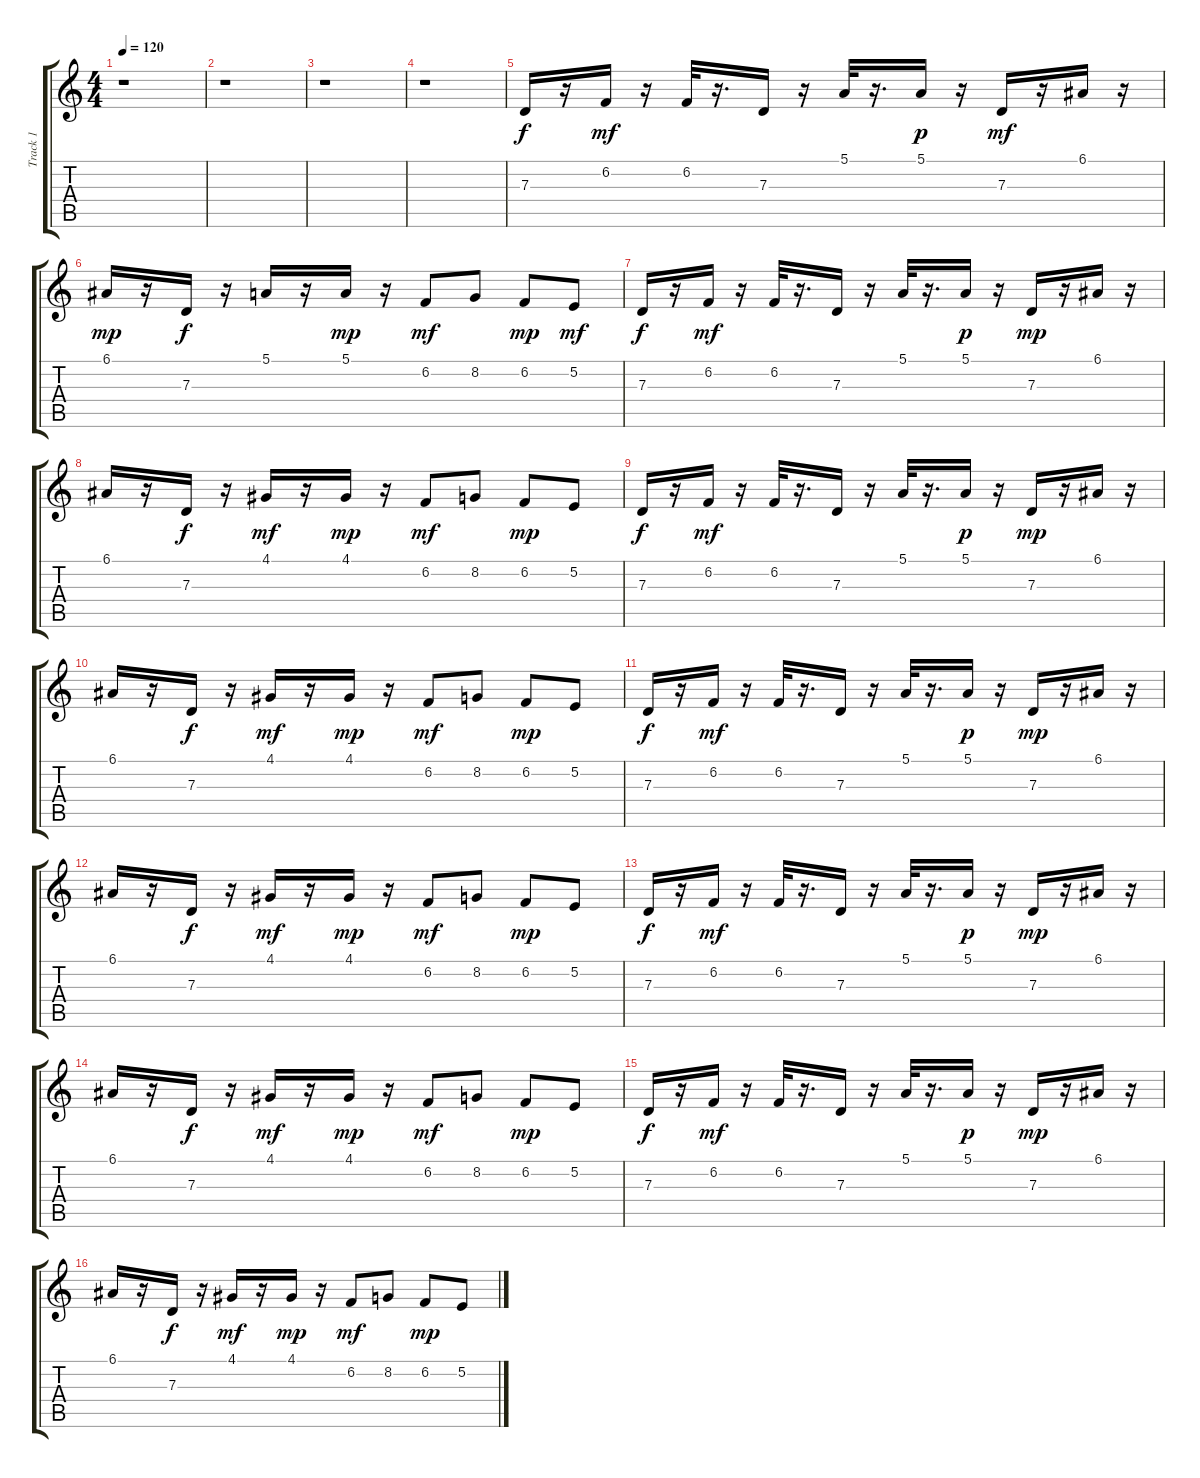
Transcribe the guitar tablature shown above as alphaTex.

\track ("Track 1" "Track 1") {instrument harpsichord}
\staff {score tabs}
\tuning (E4 B3 G3 D3 A2 E2) {hide}
\ts (4 4)
\tempo 120
\clef g2
\ks c
r.1{dy mp} |
r.1 |
r.1 |
r.1 |
7.3.16{dy f instrument marimba} r.16 6.2.16{dy mf} r.16 6.2.32 r.16{d} 7.3.16 r.16 5.1.32 r.16{d} 5.1.16{dy p} r.16 7.3.16{dy mf} r.16 6.1.16 r.16 |
6.1.16{dy mp} r.16 7.3.16{dy f} r.16 5.1.16 r.16 5.1.16{dy mp} r.16 6.2.8{dy mf} 8.2.8 6.2.8{dy mp} 5.2.8{dy mf} |
7.3.16{dy f} r.16 6.2.16{dy mf} r.16 6.2.32 r.16{d} 7.3.16 r.16 5.1.32 r.16{d} 5.1.16{dy p} r.16 7.3.16{dy mp} r.16 6.1.16 r.16 |
6.1.16 r.16 7.3.16{dy f} r.16 4.1.16{dy mf} r.16 4.1.16{dy mp} r.16 6.2.8{dy mf} 8.2.8 6.2.8{dy mp} 5.2.8 |
7.3.16{dy f} r.16 6.2.16{dy mf} r.16 6.2.32 r.16{d} 7.3.16 r.16 5.1.32 r.16{d} 5.1.16{dy p} r.16 7.3.16{dy mp} r.16 6.1.16 r.16 |
6.1.16 r.16 7.3.16{dy f} r.16 4.1.16{dy mf} r.16 4.1.16{dy mp} r.16 6.2.8{dy mf} 8.2.8 6.2.8{dy mp} 5.2.8 |
7.3.16{dy f} r.16 6.2.16{dy mf} r.16 6.2.32 r.16{d} 7.3.16 r.16 5.1.32 r.16{d} 5.1.16{dy p} r.16 7.3.16{dy mp} r.16 6.1.16 r.16 |
6.1.16 r.16 7.3.16{dy f} r.16 4.1.16{dy mf} r.16 4.1.16{dy mp} r.16 6.2.8{dy mf} 8.2.8 6.2.8{dy mp} 5.2.8 |
7.3.16{dy f} r.16 6.2.16{dy mf} r.16 6.2.32 r.16{d} 7.3.16 r.16 5.1.32 r.16{d} 5.1.16{dy p} r.16 7.3.16{dy mp} r.16 6.1.16 r.16 |
6.1.16 r.16 7.3.16{dy f} r.16 4.1.16{dy mf} r.16 4.1.16{dy mp} r.16 6.2.8{dy mf} 8.2.8 6.2.8{dy mp} 5.2.8 |
7.3.16{dy f} r.16 6.2.16{dy mf} r.16 6.2.32 r.16{d} 7.3.16 r.16 5.1.32 r.16{d} 5.1.16{dy p} r.16 7.3.16{dy mp} r.16 6.1.16 r.16 |
6.1.16 r.16 7.3.16{dy f} r.16 4.1.16{dy mf} r.16 4.1.16{dy mp} r.16 6.2.8{dy mf} 8.2.8 6.2.8{dy mp} 5.2.8
